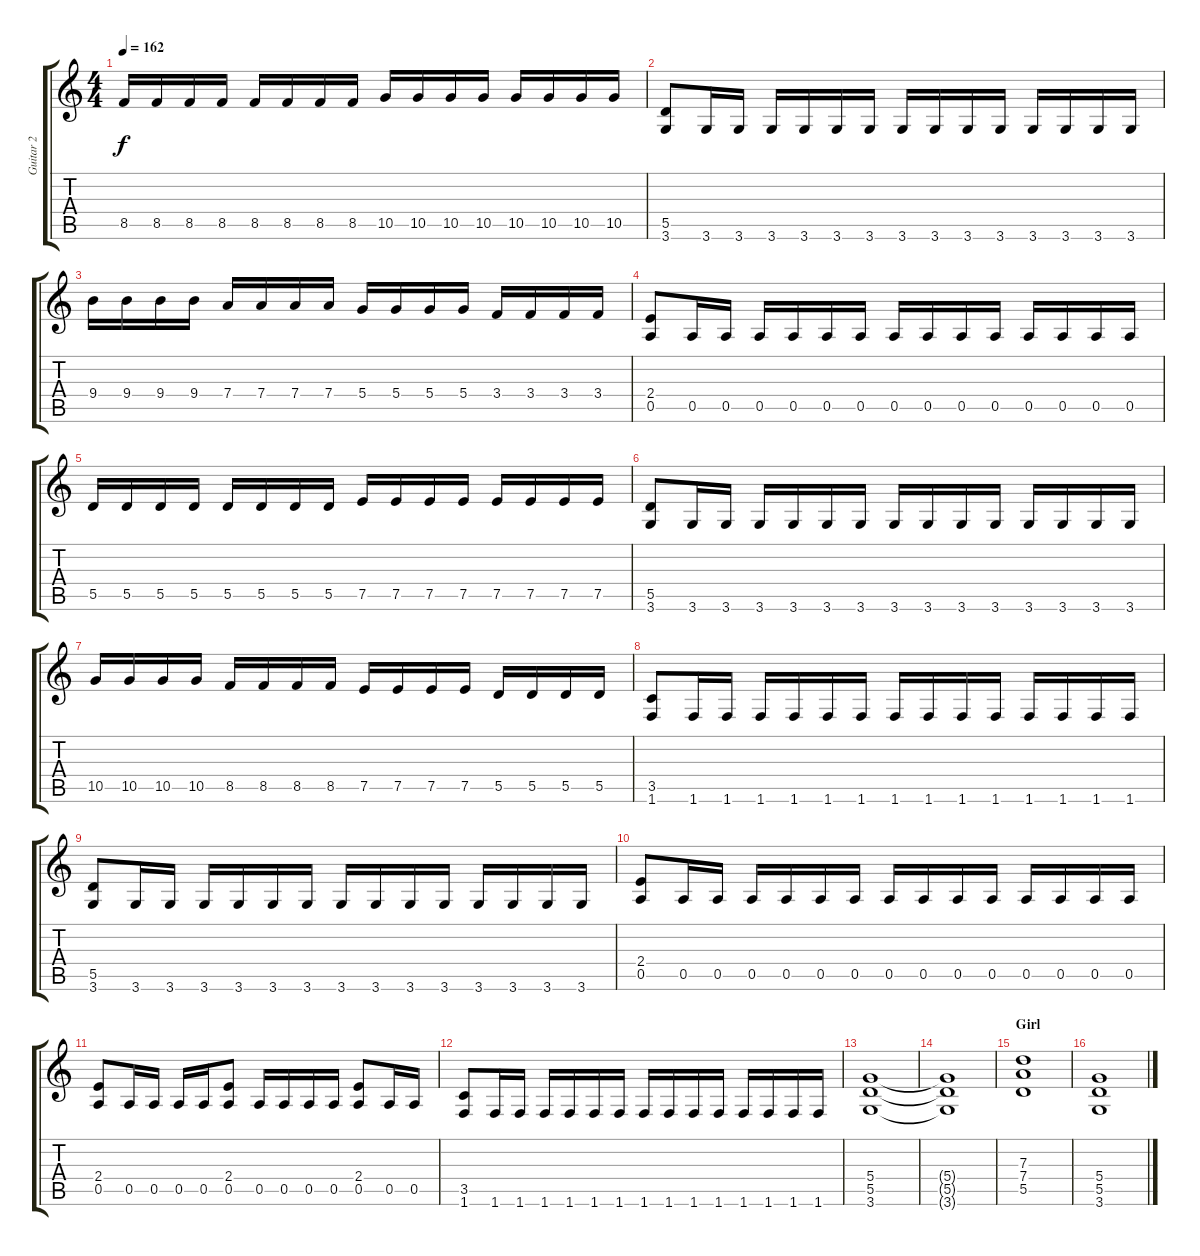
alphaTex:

\track ("Guitar 2" "Guitar 2") {instrument distortionguitar}
\staff {score tabs}
\tuning (E4 B3 G3 D3 A2 E2) {hide}
\ts (4 4)
\tempo 162
\clef g2
\ks c
8.5.16{dy f} 8.5.16 8.5.16 8.5.16 8.5.16 8.5.16 8.5.16 8.5.16 10.5.16 10.5.16 10.5.16 10.5.16 10.5.16 10.5.16 10.5.16 10.5.16 |
(5.5 3.6).8 3.6.16 3.6.16 3.6.16 3.6.16 3.6.16 3.6.16 3.6.16 3.6.16 3.6.16 3.6.16 3.6.16 3.6.16 3.6.16 3.6.16 |
9.4.16 9.4.16 9.4.16 9.4.16 7.4.16 7.4.16 7.4.16 7.4.16 5.4.16 5.4.16 5.4.16 5.4.16 3.4.16 3.4.16 3.4.16 3.4.16 |
(2.4 0.5).8 0.5.16 0.5.16 0.5.16 0.5.16 0.5.16 0.5.16 0.5.16 0.5.16 0.5.16 0.5.16 0.5.16 0.5.16 0.5.16 0.5.16 |
5.5.16 5.5.16 5.5.16 5.5.16 5.5.16 5.5.16 5.5.16 5.5.16 7.5.16 7.5.16 7.5.16 7.5.16 7.5.16 7.5.16 7.5.16 7.5.16 |
(5.5 3.6).8 3.6.16 3.6.16 3.6.16 3.6.16 3.6.16 3.6.16 3.6.16 3.6.16 3.6.16 3.6.16 3.6.16 3.6.16 3.6.16 3.6.16 |
10.5.16 10.5.16 10.5.16 10.5.16 8.5.16 8.5.16 8.5.16 8.5.16 7.5.16 7.5.16 7.5.16 7.5.16 5.5.16 5.5.16 5.5.16 5.5.16 |
(3.5 1.6).8 1.6.16 1.6.16 1.6.16 1.6.16 1.6.16 1.6.16 1.6.16 1.6.16 1.6.16 1.6.16 1.6.16 1.6.16 1.6.16 1.6.16 |
(5.5 3.6).8 3.6.16 3.6.16 3.6.16 3.6.16 3.6.16 3.6.16 3.6.16 3.6.16 3.6.16 3.6.16 3.6.16 3.6.16 3.6.16 3.6.16 |
(2.4 0.5).8 0.5.16 0.5.16 0.5.16 0.5.16 0.5.16 0.5.16 0.5.16 0.5.16 0.5.16 0.5.16 0.5.16 0.5.16 0.5.16 0.5.16 |
(2.4 0.5).8 0.5.16 0.5.16 0.5.16 0.5.16 (2.4 0.5).8 0.5.16 0.5.16 0.5.16 0.5.16 (2.4 0.5).8 0.5.16 0.5.16 |
(3.5 1.6).8 1.6.16 1.6.16 1.6.16 1.6.16 1.6.16 1.6.16 1.6.16 1.6.16 1.6.16 1.6.16 1.6.16 1.6.16 1.6.16 1.6.16 |
(5.4 5.5 3.6).1 |
(5.4{t} 5.5{t} 3.6{t}).1 |
\section ("" "Girl")
(7.3 7.4 5.5).1 |
(5.4 5.5 3.6).1
